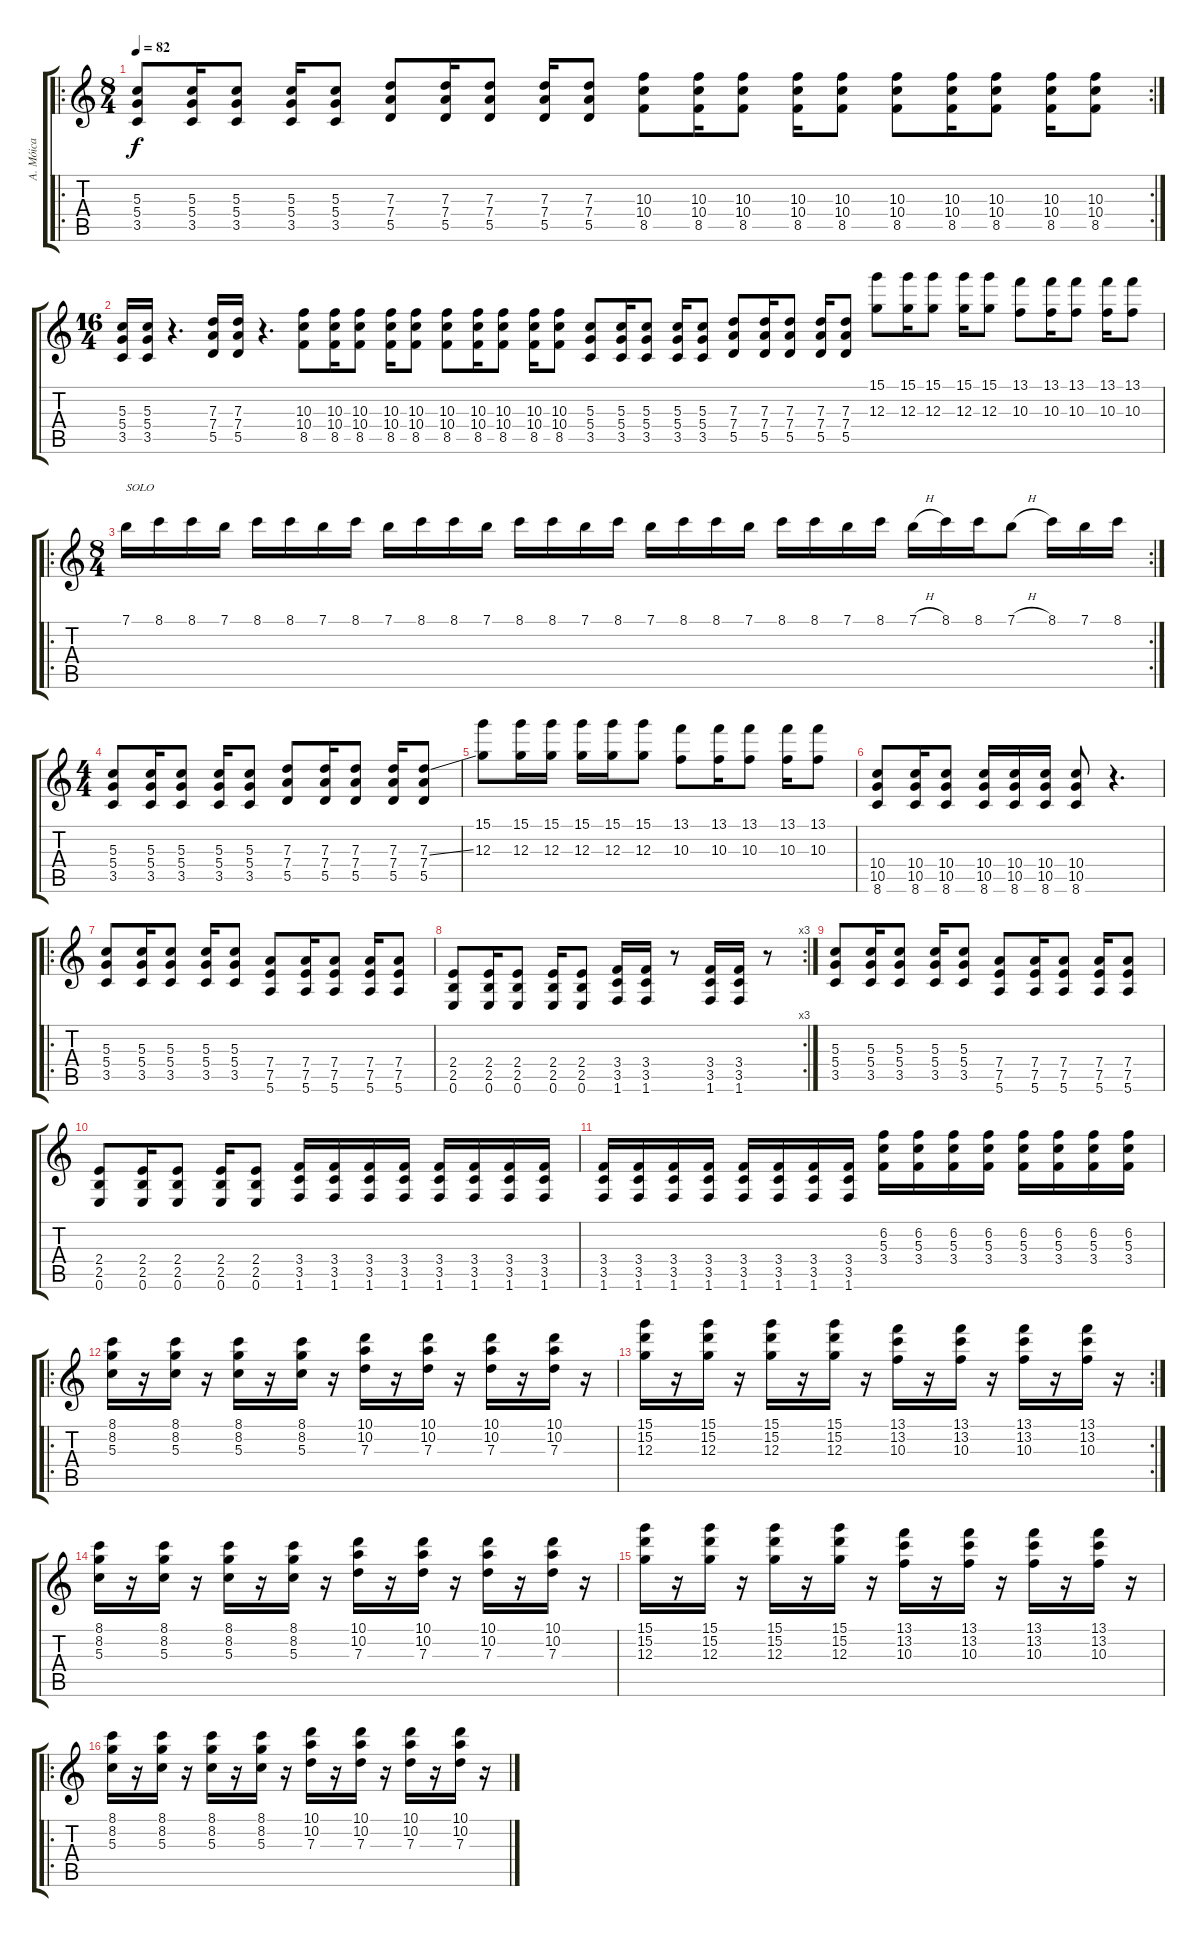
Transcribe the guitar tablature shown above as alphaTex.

\track ("A. Móica" "A. Móica") {instrument overdrivenguitar}
\staff {score tabs}
\tuning (E4 B3 G3 D3 A2 E2) {hide}
\ro
\rc 2
\ts (8 4)
\tempo 82
\clef g2
\ks c
(5.3 5.4 3.5).8{dy f instrument overdrivenguitar} (5.3 5.4 3.5).16 (5.3 5.4 3.5).8 (5.3 5.4 3.5).16 (5.3 5.4 3.5).8 (7.3 7.4 5.5).8 (7.3 7.4 5.5).16 (7.3 7.4 5.5).8 (7.3 7.4 5.5).16 (7.3 7.4 5.5).8 (10.3 10.4 8.5).8 (10.3 10.4 8.5).16 (10.3 10.4 8.5).8 (10.3 10.4 8.5).16 (10.3 10.4 8.5).8 (10.3 10.4 8.5).8 (10.3 10.4 8.5).16 (10.3 10.4 8.5).8 (10.3 10.4 8.5).16 (10.3 10.4 8.5).8 |
\ts (16 4)
(5.3 5.4 3.5).16 (5.3 5.4 3.5).16 r.4{d} (7.3 7.4 5.5).16 (7.3 7.4 5.5).16 r.4{d} (10.3 10.4 8.5).8 (10.3 10.4 8.5).16 (10.3 10.4 8.5).8 (10.3 10.4 8.5).16 (10.3 10.4 8.5).8 (10.3 10.4 8.5).8 (10.3 10.4 8.5).16 (10.3 10.4 8.5).8 (10.3 10.4 8.5).16 (10.3 10.4 8.5).8 (5.3 5.4 3.5).8 (5.3 5.4 3.5).16 (5.3 5.4 3.5).8 (5.3 5.4 3.5).16 (5.3 5.4 3.5).8 (7.3 7.4 5.5).8 (7.3 7.4 5.5).16 (7.3 7.4 5.5).8 (7.3 7.4 5.5).16 (7.3 7.4 5.5).8 (15.1 12.3).8 (15.1 12.3).16 (15.1 12.3).8 (15.1 12.3).16 (15.1 12.3).8 (13.1 10.3).8 (13.1 10.3).16 (13.1 10.3).8 (13.1 10.3).16 (13.1 10.3).8 |
\ro
\rc 2
\ts (8 4)
7.1.16{txt "SOLO"} 8.1.16 8.1.16 7.1.16 8.1.16 8.1.16 7.1.16 8.1.16 7.1.16 8.1.16 8.1.16 7.1.16 8.1.16 8.1.16 7.1.16 8.1.16 7.1.16 8.1.16 8.1.16 7.1.16 8.1.16 8.1.16 7.1.16 8.1.16 7.1{h}.16 8.1.16 8.1.16 7.1{h}.8 8.1.16 7.1.16 8.1.16 |
\ts (4 4)
(5.3 5.4 3.5).8 (5.3 5.4 3.5).16 (5.3 5.4 3.5).8 (5.3 5.4 3.5).16 (5.3 5.4 3.5).8 (7.3 7.4 5.5).8 (7.3 7.4 5.5).16 (7.3 7.4 5.5).8 (7.3 7.4 5.5).16 (7.3{ss} 7.4 5.5).8 |
(15.1 12.3).8 (15.1 12.3).16 (15.1 12.3).16 (15.1 12.3).16 (15.1 12.3).16 (15.1 12.3).8 (13.1 10.3).8 (13.1 10.3).16 (13.1 10.3).8 (13.1 10.3).16 (13.1 10.3).8 |
(10.4 10.5 8.6).8 (10.4 10.5 8.6).16 (10.4 10.5 8.6).8 (10.4 10.5 8.6).16 (10.4 10.5 8.6).16 (10.4 10.5 8.6).16 (10.4 10.5 8.6).8 r.4{d} |
\ro
(5.3 5.4 3.5).8 (5.3 5.4 3.5).16 (5.3 5.4 3.5).8 (5.3 5.4 3.5).16 (5.3 5.4 3.5).8 (7.4 7.5 5.6).8 (7.4 7.5 5.6).16 (7.4 7.5 5.6).8 (7.4 7.5 5.6).16 (7.4 7.5 5.6).8 |
\rc 3
(2.4 2.5 0.6).8 (2.4 2.5 0.6).16 (2.4 2.5 0.6).8 (2.4 2.5 0.6).16 (2.4 2.5 0.6).8 (3.4 3.5 1.6).16 (3.4 3.5 1.6).16 r.8 (3.4 3.5 1.6).16 (3.4 3.5 1.6).16 r.8 |
(5.3 5.4 3.5).8 (5.3 5.4 3.5).16 (5.3 5.4 3.5).8 (5.3 5.4 3.5).16 (5.3 5.4 3.5).8 (7.4 7.5 5.6).8 (7.4 7.5 5.6).16 (7.4 7.5 5.6).8 (7.4 7.5 5.6).16 (7.4 7.5 5.6).8 |
(2.4 2.5 0.6).8 (2.4 2.5 0.6).16 (2.4 2.5 0.6).8 (2.4 2.5 0.6).16 (2.4 2.5 0.6).8 (3.4 3.5 1.6).16 (3.4 3.5 1.6).16 (3.4 3.5 1.6).16 (3.4 3.5 1.6).16 (3.4 3.5 1.6).16 (3.4 3.5 1.6).16 (3.4 3.5 1.6).16 (3.4 3.5 1.6).16 |
(3.4 3.5 1.6).16 (3.4 3.5 1.6).16 (3.4 3.5 1.6).16 (3.4 3.5 1.6).16 (3.4 3.5 1.6).16 (3.4 3.5 1.6).16 (3.4 3.5 1.6).16 (3.4 3.5 1.6).16 (6.2 5.3 3.4).16 (6.2 5.3 3.4).16 (6.2 5.3 3.4).16 (6.2 5.3 3.4).16 (6.2 5.3 3.4).16 (6.2 5.3 3.4).16 (6.2 5.3 3.4).16 (6.2 5.3 3.4).16 |
\ro
(8.1 8.2 5.3).16 r.16 (8.1 8.2 5.3).16 r.16 (8.1 8.2 5.3).16 r.16 (8.1 8.2 5.3).16 r.16 (10.1 10.2 7.3).16 r.16 (10.1 10.2 7.3).16 r.16 (10.1 10.2 7.3).16 r.16 (10.1 10.2 7.3).16 r.16 |
\rc 2
(15.1 15.2 12.3).16 r.16 (15.1 15.2 12.3).16 r.16 (15.1 15.2 12.3).16 r.16 (15.1 15.2 12.3).16 r.16 (13.1 13.2 10.3).16 r.16 (13.1 13.2 10.3).16 r.16 (13.1 13.2 10.3).16 r.16 (13.1 13.2 10.3).16 r.16 |
(8.1 8.2 5.3).16 r.16 (8.1 8.2 5.3).16 r.16 (8.1 8.2 5.3).16 r.16 (8.1 8.2 5.3).16 r.16 (10.1 10.2 7.3).16 r.16 (10.1 10.2 7.3).16 r.16 (10.1 10.2 7.3).16 r.16 (10.1 10.2 7.3).16 r.16 |
(15.1 15.2 12.3).16 r.16 (15.1 15.2 12.3).16 r.16 (15.1 15.2 12.3).16 r.16 (15.1 15.2 12.3).16 r.16 (13.1 13.2 10.3).16 r.16 (13.1 13.2 10.3).16 r.16 (13.1 13.2 10.3).16 r.16 (13.1 13.2 10.3).16 r.16 |
\ro
(8.1 8.2 5.3).16 r.16 (8.1 8.2 5.3).16 r.16 (8.1 8.2 5.3).16 r.16 (8.1 8.2 5.3).16 r.16 (10.1 10.2 7.3).16 r.16 (10.1 10.2 7.3).16 r.16 (10.1 10.2 7.3).16 r.16 (10.1 10.2 7.3).16 r.16
